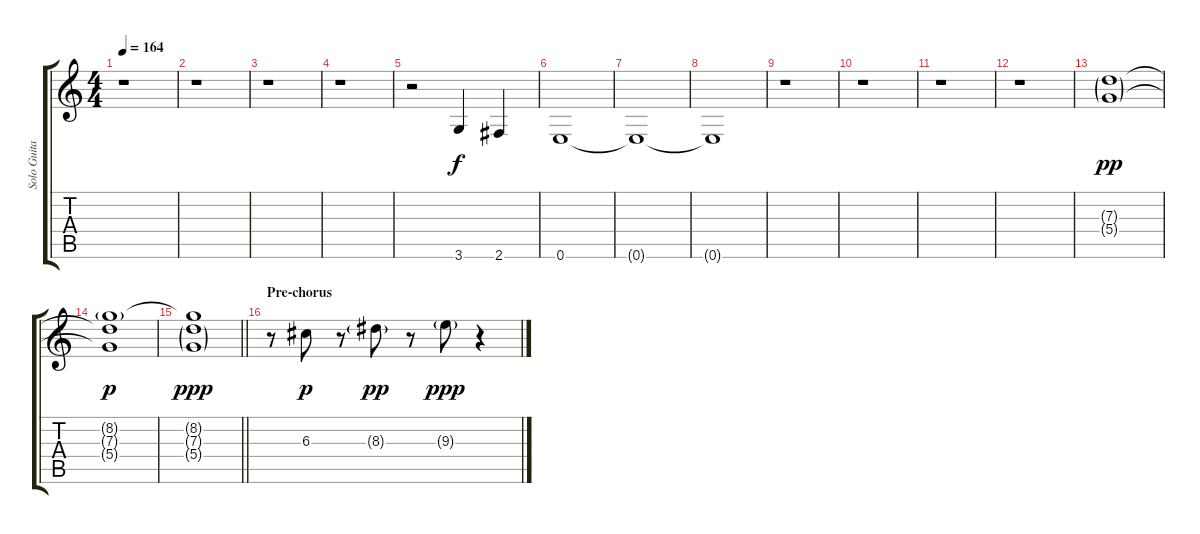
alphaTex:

\track ("Solo Guitar 1 (Ritchie Blackmore)" "Solo Guita") {instrument distortionguitar}
\staff {score tabs}
\tuning (E4 B3 G3 D3 A2 E2) {hide}
\ts (4 4)
\tempo 164
\clef g2
\ks c
r.1{dy f} |
r.1 |
r.1 |
r.1 |
r.2 3.6.4 2.6.4 |
0.6.1 |
0.6{t}.1 |
0.6{t}.1 |
r.1 |
r.1 |
r.1 |
r.1{volume 2} |
(7.3{g} 5.4{g}).1{dy pp volume 13} |
(8.2{g} 7.3{t} 5.4{t}).1{dy p} |
\barLineRight lightlight
(8.2{t} 7.3{g} 5.4{g}).1{dy ppp} |
\section ("" "Pre-chorus")
r.8 6.3.8{dy p} r.8 8.3{g}.8{dy pp} r.8 9.3{g}.8{dy ppp} r.4
